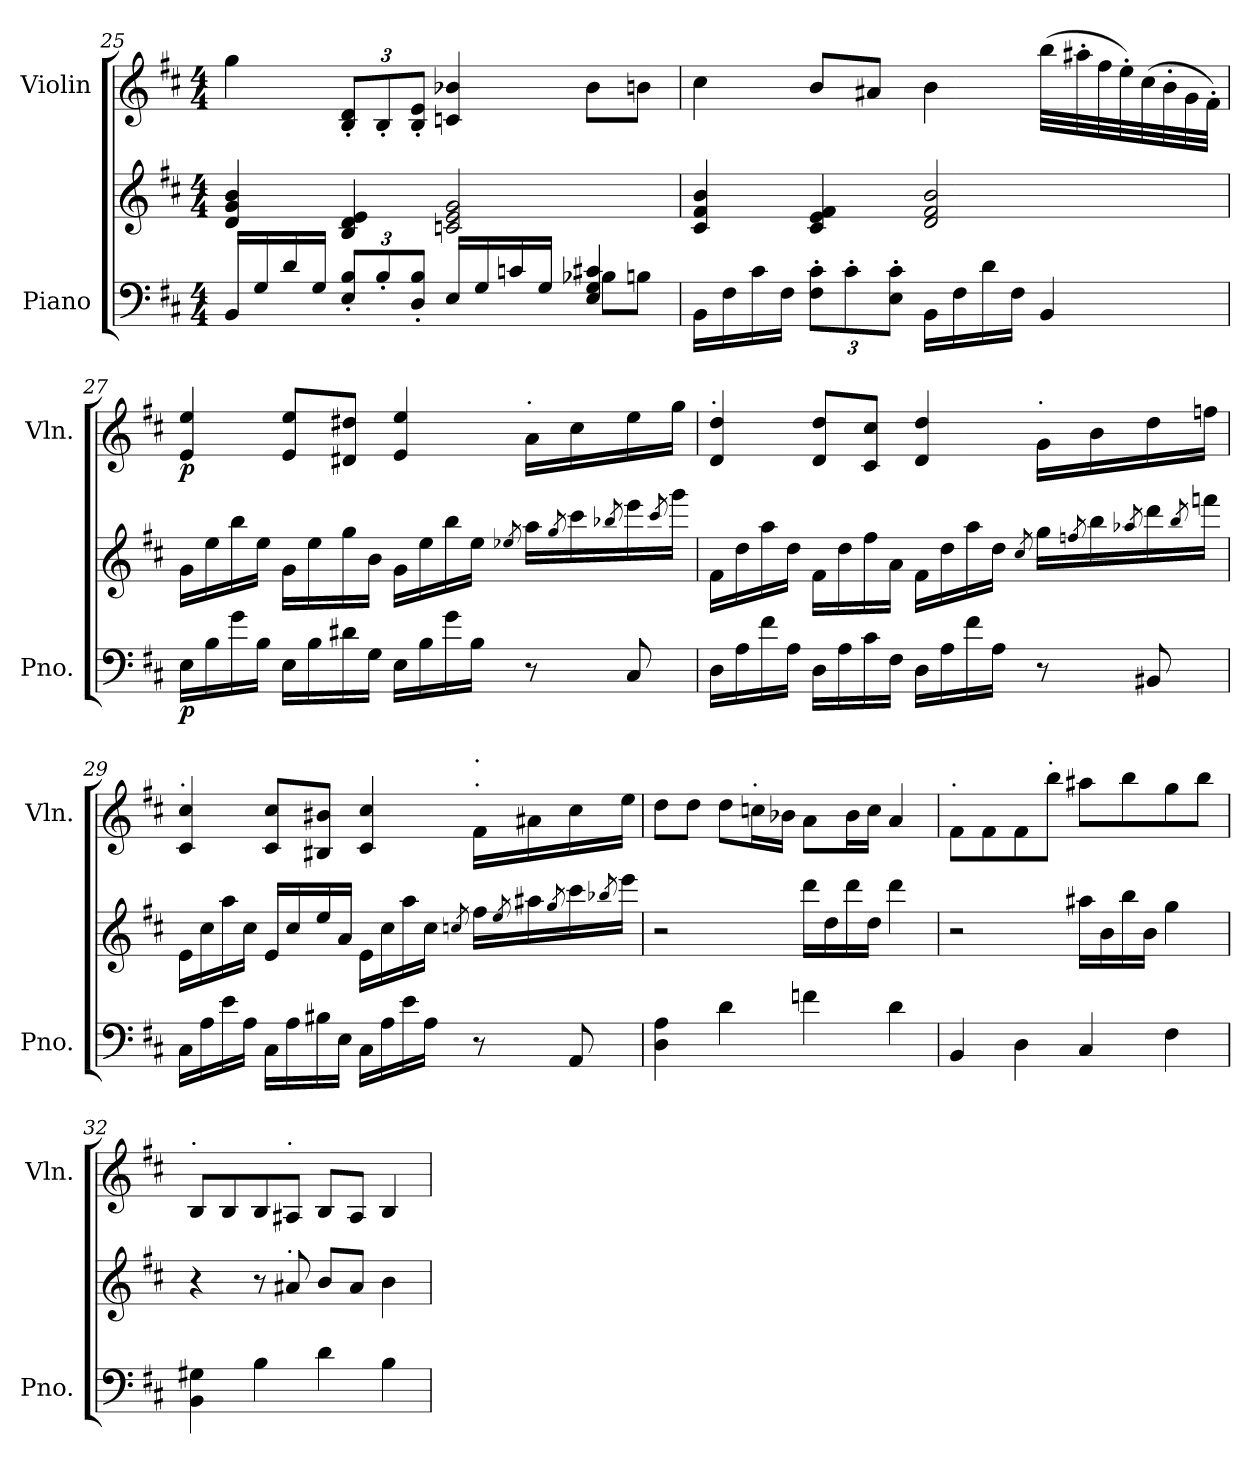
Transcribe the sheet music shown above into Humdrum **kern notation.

**kern	**kern	**dynam	**kern	**dynam
*part2	*part2	*part2	*part1	*part1
*staff3	*staff2	*staff2/3	*staff1	*staff1
*I"Piano	*	*	*I"Violin	*
*I'Pno.	*	*	*I'Vln.	*
!!LO:LB:g=z
*clefF4	*clefG2	*	*clefG2	*
*k[f#c#]	*k[f#c#]	*	*k[f#c#]	*
*M4/4	*M4/4	*	*M4/4	*
=25	=25	=25	=25	=25
*^	*	*	*	*
16BB/LL	2.ryy	4d/ 4g/ 4b/	.	4gg\	.
16G/	.	.	.	.	.
16d/	.	.	.	.	.
16G/JJ	.	.	.	.	.
*Xbrackettup	*	*	*	*Xbrackettup	*
12E/' 12B/'L	.	4B/ 4d/ 4e/	.	12B/' 12d/'L	.
12B'/	.	.	.	12B'/	.
12D/' 12B/'J	.	.	.	12B/' 12e/'J	.
16E/LL	.	2cn/ 2e/ 2g/	.	4cn/ 4b-X/	.
16G/	.	.	.	.	.
16cn/	.	.	.	.	.
16G/JJ	.	.	.	.	.
4E/ 4G/ 4c#X/	8B-X\L	.	.	8b-\L	.
.	8Bn\J	.	.	8bn\J	.
*v	*v	*	*	*	*
=26	=26	=26	=26	=26
16BB\LL	4c#/ 4f#/ 4b/	.	4cc#\	.
16F#\	.	.	.	.
16c#\	.	.	.	.
16F#\JJ	.	.	.	.
12F#\' 12c#\'L	4c#/ 4e/ 4f#/	.	8b/L	.
12c#'\	.	.	.	.
.	.	.	8a#X/J	.
12E\' 12c#\'J	.	.	.	.
16BB\LL	2d/ 2f#/ 2b/	.	4b\	.
16F#\	.	.	.	.
16d\	.	.	.	.
16F#\JJ	.	.	.	.
4BB/	.	.	(32bb\LLL	.
.	.	.	32aa#X'\	.
.	.	.	32ff#\	.
.	.	.	32ee'\)	.
.	.	.	(32cc#\	.
.	.	.	32b'\	.
.	.	.	32g\	.
.	.	.	32f#'\JJJ)	.
!!LO:LB:g=z
=27	=27	=27	=27	=27
!	!	!LO:DY:b=2	!	!LO:DY:b
16E\LL	16g\LL	p	4e/ 4ee/	p
16B\	16ee\	.	.	.
16g\	16bb\	.	.	.
16B\JJ	16ee\JJ	.	.	.
16E\LL	16g\LL	.	8e/ 8ee/L	.
16B\	16ee\	.	.	.
16d#X\	16gg\	.	8d#X/ 8dd#X/J	.
16G\JJ	16b\JJ	.	.	.
16E\LL	16g\LL	.	4e/ 4ee/	.
16B\	16ee\	.	.	.
16g\	16bb\	.	.	.
16B\JJ	16ee\JJ	.	.	.
.	8qee-X/	.	.	.
!	!	!	!LO:TX:a:t=.	!
8r	16aa\LL	.	16a\LL	.
.	8qgg/	.	.	.
.	16ccc#\	.	16cc#\	.
.	8qbb-X/	.	.	.
8C#/	16eee\	.	16ee\	.
.	8qccc#/	.	.	.
.	16ggg\JJ	.	16gg\JJ	.
!!LO:LB:g=z
=28	=28	=28	=28	=28
!	!	!	!LO:TX:a:t=.	!
16D\LL	16f#\LL	.	4d/ 4dd/	.
16A\	16dd\	.	.	.
16f#\	16aa\	.	.	.
16A\JJ	16dd\JJ	.	.	.
16D\LL	16f#\LL	.	8d/ 8dd/L	.
16A\	16dd\	.	.	.
16c#\	16ff#\	.	8c#/ 8cc#/J	.
16F#\JJ	16a\JJ	.	.	.
16D\LL	16f#\LL	.	4d/ 4dd/	.
16A\	16dd\	.	.	.
16f#\	16aa\	.	.	.
16A\JJ	16dd\JJ	.	.	.
.	8qcc#/	.	.	.
!	!	!	!LO:TX:a:t=.	!
8r	16gg\LL	.	16g\LL	.
.	8qffn/	.	.	.
.	16bb\	.	16b\	.
.	8qaa-X/	.	.	.
8BB#X/	16ddd\	.	16dd\	.
.	8qbb/	.	.	.
.	16fffn\JJ	.	16ffn\JJ	.
!!LO:PB:g=z
=29	=29	=29	=29	=29
!	!	!	!LO:TX:a:t=.	!
16C#\LL	16e\LL	.	4c#/ 4cc#/	.
16A\	16cc#\	.	.	.
16e\	16aa\	.	.	.
16A\JJ	16cc#\JJ	.	.	.
16C#\LL	16e/LL	.	8c#/ 8cc#/L	.
16A\	16cc#/	.	.	.
16B#X\	16ee/	.	8B#X/ 8b#X/J	.
16E\JJ	16a/JJ	.	.	.
16C#\LL	16e\LL	.	4c#/ 4cc#/	.
16A\	16cc#\	.	.	.
16e\	16aa\	.	.	.
16A\JJ	16cc#\JJ	.	.	.
.	8qccn/	.	.	.
!	!	!	!LO:TX:a:t=.	!
!	!	!	!LO:TX:a:t=.	!
8r	16ff#\LL	.	16f#\LL	.
.	8qee/	.	.	.
.	16aa#X\	.	16a#X\	.
.	8qgg/	.	.	.
8AA/	16ccc#\	.	16cc#\	.
.	8qbb-X/	.	.	.
.	16eee\JJ	.	16ee\JJ	.
=30	=30	=30	=30	=30
4D\ 4A\	2r	.	8dd\L	.
.	.	.	8dd\J	.
4d\	.	.	8dd\L	.
!	!	!	!LO:TX:a:t=.	!
.	.	.	16ccn\L	.
.	.	.	16b-X\JJ	.
4fn\	16ddd\LL	.	8a\L	.
.	16dd\	.	.	.
.	16ddd\	.	16b-\L	.
.	16dd\JJ	.	16cc\JJ	.
4d\	4ddd\	.	4a/	.
!!LO:LB:g=z
=31	=31	=31	=31	=31
!	!	!	!LO:TX:a:t=.	!
4BB/	2r	.	8f#\L	.
.	.	.	8f#\	.
4D\	.	.	8f#\	.
!	!	!	!LO:TX:a:t=.	!
.	.	.	8bb\J	.
4C#/	16aa#X\LL	.	8aa#X\L	.
.	16b\	.	.	.
.	16bb\	.	8bb\	.
.	16b\JJ	.	.	.
4F#\	4gg\	.	8gg\	.
.	.	.	8bb\J	.
=32	=32	=32	=32	=32
!	!	!	!LO:TX:a:t=.	!
4BB\ 4G#X\	4r	.	8B/L	.
.	.	.	8B/	.
4B\	8r	.	8B/	.
!	!	!	!LO:TX:a:t=.	!
!	!LO:TX:a:t=.	!	!	!
.	8a#X/	.	8A#X/J	.
4d\	8b/L	.	8B/L	.
.	8a#/J	.	8A#/J	.
4B\	4b\	.	4B/	.
=	=	=	=	=
*-	*-	*-	*-	*-
